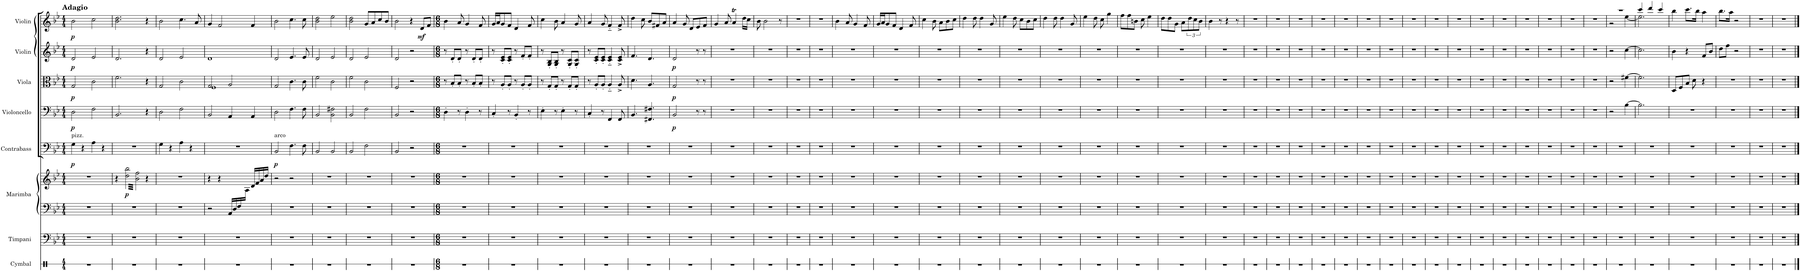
**kern	**kern	**kern	**kern	**dynam	**kern	**dynam	**kern	**dynam	**kern	**dynam	**kern	**dynam	**kern	**dynam
*part8	*part7	*part6	*part6	*part6	*part5	*part5	*part4	*part4	*part3	*part3	*part2	*part2	*part1	*part1
*staff9	*staff8	*staff7	*staff6	*staff6/7	*staff5	*staff5	*staff4	*staff4	*staff3	*staff3	*staff2	*staff2	*staff1	*staff1
*I"Cymbal	*I"Timpani	*I"Marimba	*	*	*I"Contrabass	*	*I"Violoncello	*	*I"Viola	*	*I"Violin	*	*I"Violin	*
*I'Cym.	*I'Timp.	*I'Mrm.	*	*	*I'Cb.	*	*I'Vc.	*	*I'Vla.	*	*I'Vln.	*	*I'Vln.	*
*stria1	*	*	*	*	*	*	*	*	*	*	*	*	*	*
*clefX	*clefF4	*clefF4	*clefG2	*	*clefF4	*	*clefF4	*	*clefC3	*	*clefG2	*	*clefG2	*
*	*	*	*	*	*Trd7c12	*	*	*	*	*	*	*	*	*
*k[]	*k[b-e-]	*k[b-e-]	*k[b-e-]	*	*k[b-e-]	*	*k[b-e-]	*	*k[b-e-]	*	*k[b-e-]	*	*k[b-e-]	*
*M4/4	*M4/4	*M4/4	*M4/4	*	*M4/4	*	*M4/4	*	*M4/4	*	*M4/4	*	*M4/4	*
=1	=1	=1	=1	=1	=1	=1	=1	=1	=1	=1	=1	=1	=1	=1
!	!	!	!	!	!	!	!	!	!	!	!	!	!LO:TX:a:B:t=Adagio	!
!	!	!	!	!	!LO:TX:a:t=pizz.	!	!	!	!	!	!	!	!	!
!	!	!	!	!	!	!LO:DY:b	!	!LO:DY:b	!	!LO:DY:b	!	!LO:DY:b	!	!LO:DY:b
1r	1r	1r	1r	.	4G\	p	2D\	p	2G/	p	2d/	p	2b-\	p
.	.	.	.	.	4r	.	.	.	.	.	.	.	.	.
.	.	.	.	.	4A\	.	2F\	.	2c\	.	2e-/	.	2cc\	.
.	.	.	.	.	4r	.	.	.	.	.	.	.	.	.
=2	=2	=2	=2	=2	=2	=2	=2	=2	=2	=2	=2	=2	=2	=2
1r	1r	1r	4r	.	1r	.	2.BB-/	.	2.f\	.	2.d/	.	2.b-\ 2.dd\	.
!	!	!	!	!LO:DY:b	!	!	!	!	!	!	!	!	!	!
*	*	*	*tremolo	*	*	*	*	*	*	*	*	*	*	*
.	.	.	64dd\ 64bb-\LLLL	p	.	.	.	.	.	.	.	.	.	.
.	.	.	64b-\ 64ff\	.	.	.	.	.	.	.	.	.	.	.
.	.	.	64dd\ 64bb-\	.	.	.	.	.	.	.	.	.	.	.
.	.	.	64b-\ 64ff\	.	.	.	.	.	.	.	.	.	.	.
.	.	.	64dd\ 64bb-\	.	.	.	.	.	.	.	.	.	.	.
.	.	.	64b-\ 64ff\	.	.	.	.	.	.	.	.	.	.	.
.	.	.	64dd\ 64bb-\	.	.	.	.	.	.	.	.	.	.	.
.	.	.	64b-\ 64ff\	.	.	.	.	.	.	.	.	.	.	.
.	.	.	64dd\ 64bb-\	.	.	.	.	.	.	.	.	.	.	.
.	.	.	64b-\ 64ff\	.	.	.	.	.	.	.	.	.	.	.
.	.	.	64dd\ 64bb-\	.	.	.	.	.	.	.	.	.	.	.
.	.	.	64b-\ 64ff\	.	.	.	.	.	.	.	.	.	.	.
.	.	.	64dd\ 64bb-\	.	.	.	.	.	.	.	.	.	.	.
.	.	.	64b-\ 64ff\	.	.	.	.	.	.	.	.	.	.	.
.	.	.	64dd\ 64bb-\	.	.	.	.	.	.	.	.	.	.	.
.	.	.	64b-\ 64ff\	.	.	.	.	.	.	.	.	.	.	.
.	.	.	64dd\ 64bb-\	.	.	.	.	.	.	.	.	.	.	.
.	.	.	64b-\ 64ff\	.	.	.	.	.	.	.	.	.	.	.
.	.	.	64dd\ 64bb-\	.	.	.	.	.	.	.	.	.	.	.
.	.	.	64b-\ 64ff\	.	.	.	.	.	.	.	.	.	.	.
.	.	.	64dd\ 64bb-\	.	.	.	.	.	.	.	.	.	.	.
.	.	.	64b-\ 64ff\	.	.	.	.	.	.	.	.	.	.	.
.	.	.	64dd\ 64bb-\	.	.	.	.	.	.	.	.	.	.	.
.	.	.	64b-\ 64ff\	.	.	.	.	.	.	.	.	.	.	.
.	.	.	64dd\ 64bb-\	.	.	.	.	.	.	.	.	.	.	.
.	.	.	64b-\ 64ff\	.	.	.	.	.	.	.	.	.	.	.
.	.	.	64dd\ 64bb-\	.	.	.	.	.	.	.	.	.	.	.
.	.	.	64b-\ 64ff\	.	.	.	.	.	.	.	.	.	.	.
.	.	.	64dd\ 64bb-\	.	.	.	.	.	.	.	.	.	.	.
.	.	.	64b-\ 64ff\	.	.	.	.	.	.	.	.	.	.	.
.	.	.	64dd\ 64bb-\	.	.	.	.	.	.	.	.	.	.	.
.	.	.	64b-\ 64ff\JJJJ	.	.	.	.	.	.	.	.	.	.	.
*	*	*	*Xtremolo	*	*	*	*	*	*	*	*	*	*	*
.	.	.	4r	.	.	.	4r	.	4r	.	4r	.	4r	.
.	.	.	.	.	.	.	.	.	.	.	.	.	.	.
.	.	.	.	.	.	.	.	.	.	.	.	.	.	.
.	.	.	.	.	.	.	.	.	.	.	.	.	.	.
.	.	.	.	.	.	.	.	.	.	.	.	.	.	.
.	.	.	.	.	.	.	.	.	.	.	.	.	.	.
.	.	.	.	.	.	.	.	.	.	.	.	.	.	.
.	.	.	.	.	.	.	.	.	.	.	.	.	.	.
.	.	.	.	.	.	.	.	.	.	.	.	.	.	.
.	.	.	.	.	.	.	.	.	.	.	.	.	.	.
.	.	.	.	.	.	.	.	.	.	.	.	.	.	.
.	.	.	.	.	.	.	.	.	.	.	.	.	.	.
.	.	.	.	.	.	.	.	.	.	.	.	.	.	.
.	.	.	.	.	.	.	.	.	.	.	.	.	.	.
.	.	.	.	.	.	.	.	.	.	.	.	.	.	.
.	.	.	.	.	.	.	.	.	.	.	.	.	.	.
=3	=3	=3	=3	=3	=3	=3	=3	=3	=3	=3	=3	=3	=3	=3
1r	1r	1r	1r	.	4G\	.	2D\	.	2G/	.	2d/	.	2b-\	.
.	.	.	.	.	4r	.	.	.	.	.	.	.	.	.
.	.	.	.	.	4A\	.	2F\	.	2c\	.	2e-/	.	4.cc\	.
.	.	.	.	.	4r	.	.	.	.	.	.	.	.	.
.	.	.	.	.	.	.	.	.	.	.	.	.	8a/	.
=4	=4	=4	=4	=4	=4	=4	=4	=4	=4	=4	=4	=4	=4	=4
*	*	*^	*	*	*	*	*	*	*^	*	*	*	*	*
1r	1r	2ryy	2r	4r	.	1r	.	2BB-/	.	2G/	1F	.	1d	.	4g/	.
.	.	.	.	4r	.	.	.	.	.	.	.	.	.	.	2f/	.
.	.	16AA/LL	2ryy	8.ryy	.	.	.	4AA/	.	2A/	.	.	.	.	.	.
.	.	16D/	.	.	.	.	.	.	.	.	.	.	.	.	.	.
.	.	16F/	.	.	.	.	.	.	.	.	.	.	.	.	.	.
.	.	4ryy	.	16A\JJ	.	.	.	.	.	.	.	.	.	.	.	.
.	.	.	.	16d/LL	.	.	.	4AA/	.	.	.	.	.	.	4f/	.
.	.	.	.	16f/	.	.	.	.	.	.	.	.	.	.	.	.
.	.	.	.	16a/	.	.	.	.	.	.	.	.	.	.	.	.
.	.	16ryy	.	16dd/JJ	.	.	.	.	.	.	.	.	.	.	.	.
*	*	*v	*v	*	*	*	*	*	*	*v	*v	*	*	*	*	*
=5	=5	=5	=5	=5	=5	=5	=5	=5	=5	=5	=5	=5	=5	=5
!	!	!	!	!	!LO:TX:a:t=arco	!	!	!	!	!	!	!	!	!
!	!	!	!	!	!	!LO:DY:b	!	!	!	!	!	!	!	!
1r	1r	1r	2r	.	2BB-/	p	2D\	.	2G/	.	2d/	.	2b-\	.
.	.	.	2r	.	4.F\	.	4.F\	.	4.c\	.	4.e-/	.	4.cc\	.
.	.	.	.	.	8F\	.	8F\	.	8c\	.	8e-/	.	8cc\	.
=6	=6	=6	=6	=6	=6	=6	=6	=6	=6	=6	=6	=6	=6	=6
1r	1r	1r	1r	.	2BB-/	.	2BB-/	.	2f\	.	2d/	.	2b-\ 2dd\	.
.	.	.	.	.	2BB-/	.	2BB-\ 2F#X\	.	2c\	.	2e-/	.	2ee-\	.
=7	=7	=7	=7	=7	=7	=7	=7	=7	=7	=7	=7	=7	=7	=7
1r	1r	1r	1r	.	2BB-/	.	2BB-/	.	2f\	.	2d/	.	2b-\ 2dd\	.
.	.	.	.	.	2F\	.	2F\	.	2c\	.	2e-/	.	8g/L	.
.	.	.	.	.	.	.	.	.	.	.	.	.	8a/	.
.	.	.	.	.	.	.	.	.	.	.	.	.	8cc/	.
.	.	.	.	.	.	.	.	.	.	.	.	.	8b-/J	.
=8	=8	=8	=8	=8	=8	=8	=8	=8	=8	=8	=8	=8	=8	=8
1r	1r	1r	1r	.	2BB-/	.	2BB-/	.	2F/	.	2d/	.	2b-\	.
.	.	.	.	.	2r	.	2r	.	2r	.	2r	.	4r	.
!	!	!	!	!	!	!	!	!	!	!	!	!	!	!LO:DY:b
.	.	.	.	.	.	.	.	.	.	.	.	.	8d/L	mf
.	.	.	.	.	.	.	.	.	.	.	.	.	8f/J	.
=9	=9	=9	=9	=9	=9	=9	=9	=9	=9	=9	=9	=9	=9	=9
*M6/8	*M6/8	*M6/8	*M6/8	*	*M6/8	*	*M6/8	*	*M6/8	*	*M6/8	*	*M6/8	*
2.r	2.r	2.r	2.r	.	2.r	.	4D'\	.	8r	.	8r	.	4b-\	.
.	.	.	.	.	.	.	.	.	8B-'/L	.	8d'/L	.	.	.
.	.	.	.	.	.	.	8r	.	8B-'/J	.	8d'/J	.	8a/	.
.	.	.	.	.	.	.	4D'\	.	8r	.	8r	.	4g/	.
.	.	.	.	.	.	.	.	.	8B-'/L	.	8d'/L	.	.	.
.	.	.	.	.	.	.	8r	.	8B-'/J	.	8d'/J	.	8f/	.
=10	=10	=10	=10	=10	=10	=10	=10	=10	=10	=10	=10	=10	=10	=10
2.r	2.r	2.r	2.r	.	2.r	.	4C'/	.	8r	.	8r	.	16g/LL	.
.	.	.	.	.	.	.	.	.	.	.	.	.	16a/J	.
.	.	.	.	.	.	.	.	.	8A'/L	.	8c/' 8e-/'L	.	8g/	.
.	.	.	.	.	.	.	8r	.	8A'/J	.	8c/' 8e-/'J	.	8f/J	.
.	.	.	.	.	.	.	4BB-'/	.	8r	.	8r	.	4d/	.
.	.	.	.	.	.	.	.	.	8A'/L	.	8f'/L	.	.	.
.	.	.	.	.	.	.	8r	.	8A'/J	.	8f'/J	.	8f/	.
=11	=11	=11	=11	=11	=11	=11	=11	=11	=11	=11	=11	=11	=11	=11
2.r	2.r	2.r	2.r	.	2.r	.	4E-'\	.	8r	.	8r	.	4cc\	.
.	.	.	.	.	.	.	.	.	8G'/L	.	8G/' 8B-/'L	.	.	.
.	.	.	.	.	.	.	8r	.	8G'/J	.	8G/' 8B-/'J	.	8b-\	.
.	.	.	.	.	.	.	4E-'\	.	8r	.	8r	.	4a/	.
.	.	.	.	.	.	.	.	.	8G'/L	.	8G/' 8c/'L	.	.	.
.	.	.	.	.	.	.	8r	.	8G'/J	.	8G/' 8c/'J	.	8g/	.
=12	=12	=12	=12	=12	=12	=12	=12	=12	=12	=12	=12	=12	=12	=12
2.r	2.r	2.r	2.r	.	2.r	.	4C'/	.	8r	.	8r	.	4a/	.
.	.	.	.	.	.	.	.	.	8A'/L	.	8c/' 8e-/'L	.	.	.
.	.	.	.	.	.	.	8r	.	8A'/J	.	8c/' 8e-/'J	.	8g/	.
.	.	.	.	.	.	.	4FF/	.	4A'~/	.	4c/'~ 4e-/'~	.	4f'~/	.
.	.	.	.	.	.	.	8FF/	.	8A^/	.	8c/^ 8e-/^	.	8f^/	.
=13	=13	=13	=13	=13	=13	=13	=13	=13	=13	=13	=13	=13	=13	=13
2.r	2.r	2.r	2.r	.	2.r	.	4.BB-/	.	4.d\	.	4.f/	.	4dd\	.
.	.	.	.	.	.	.	.	.	.	.	.	.	8cc\	.
.	.	.	.	.	.	.	4.FF#X/ 4.F#X/	.	4.A/	.	4.d/	.	8b-/L	.
.	.	.	.	.	.	.	.	.	.	.	.	.	8f#X/	.
.	.	.	.	.	.	.	.	.	.	.	.	.	8a/J	.
=14	=14	=14	=14	=14	=14	=14	=14	=14	=14	=14	=14	=14	=14	=14
!	!	!	!	!	!	!	!	!LO:DY:b	!	!LO:DY:b	!	!LO:DY:b	!	!
2.r	2.r	2.r	2.r	.	2.r	.	2BB-/	p	2G/	p	2d/	p	4a/	.
.	.	.	.	.	.	.	.	.	.	.	.	.	8g/	.
.	.	.	.	.	.	.	.	.	.	.	.	.	8d/L	.
.	.	.	.	.	.	.	8r	.	8r	.	8r	.	8e-/	.
.	.	.	.	.	.	.	8r	.	8r	.	8r	.	8f/J	.
=15	=15	=15	=15	=15	=15	=15	=15	=15	=15	=15	=15	=15	=15	=15
2.r	2.r	2.r	2.r	.	2.r	.	2.r	.	2.r	.	2.r	.	4g/	.
.	.	.	.	.	.	.	.	.	.	.	.	.	8a/	.
.	.	.	.	.	.	.	.	.	.	.	.	.	4at/	.
.	.	.	.	.	.	.	.	.	.	.	.	.	16dd\LL	.
.	.	.	.	.	.	.	.	.	.	.	.	.	16cc\JJ	.
=16	=16	=16	=16	=16	=16	=16	=16	=16	=16	=16	=16	=16	=16	=16
2.r	2.r	2.r	2.r	.	2.r	.	2.r	.	2.r	.	2.r	.	8b-\	.
.	.	.	.	.	.	.	.	.	.	.	.	.	2b-\	.
.	.	.	.	.	.	.	.	.	.	.	.	.	8r	.
=17	=17	=17	=17	=17	=17	=17	=17	=17	=17	=17	=17	=17	=17	=17
2.r	2.r	2.r	2.r	.	2.r	.	2.r	.	2.r	.	2.r	.	2.r	.
=18	=18	=18	=18	=18	=18	=18	=18	=18	=18	=18	=18	=18	=18	=18
2.r	2.r	2.r	2.r	.	2.r	.	2.r	.	2.r	.	2.r	.	2.r	.
=19	=19	=19	=19	=19	=19	=19	=19	=19	=19	=19	=19	=19	=19	=19
2.r	2.r	2.r	2.r	.	2.r	.	2.r	.	2.r	.	2.r	.	4b-\	.
.	.	.	.	.	.	.	.	.	.	.	.	.	8a/	.
.	.	.	.	.	.	.	.	.	.	.	.	.	4g/	.
.	.	.	.	.	.	.	.	.	.	.	.	.	8f/	.
=20	=20	=20	=20	=20	=20	=20	=20	=20	=20	=20	=20	=20	=20	=20
2.r	2.r	2.r	2.r	.	2.r	.	2.r	.	2.r	.	2.r	.	16g/LL	.
.	.	.	.	.	.	.	.	.	.	.	.	.	16a/J	.
.	.	.	.	.	.	.	.	.	.	.	.	.	8g/	.
.	.	.	.	.	.	.	.	.	.	.	.	.	8f/J	.
.	.	.	.	.	.	.	.	.	.	.	.	.	4d/	.
.	.	.	.	.	.	.	.	.	.	.	.	.	8f/	.
=21	=21	=21	=21	=21	=21	=21	=21	=21	=21	=21	=21	=21	=21	=21
2.r	2.r	2.r	2.r	.	2.r	.	2.r	.	2.r	.	2.r	.	4cc\	.
.	.	.	.	.	.	.	.	.	.	.	.	.	8b-\	.
.	.	.	.	.	.	.	.	.	.	.	.	.	8a\L	.
.	.	.	.	.	.	.	.	.	.	.	.	.	8b-\	.
.	.	.	.	.	.	.	.	.	.	.	.	.	8cc\J	.
=22	=22	=22	=22	=22	=22	=22	=22	=22	=22	=22	=22	=22	=22	=22
2.r	2.r	2.r	2.r	.	2.r	.	2.r	.	2.r	.	2.r	.	4dd\	.
.	.	.	.	.	.	.	.	.	.	.	.	.	8dd\	.
.	.	.	.	.	.	.	.	.	.	.	.	.	4dd\	.
.	.	.	.	.	.	.	.	.	.	.	.	.	8g/	.
=23	=23	=23	=23	=23	=23	=23	=23	=23	=23	=23	=23	=23	=23	=23
2.r	2.r	2.r	2.r	.	2.r	.	2.r	.	2.r	.	2.r	.	4ee-\	.
.	.	.	.	.	.	.	.	.	.	.	.	.	8dd\	.
.	.	.	.	.	.	.	.	.	.	.	.	.	8cc\L	.
.	.	.	.	.	.	.	.	.	.	.	.	.	8b-\	.
.	.	.	.	.	.	.	.	.	.	.	.	.	8cc\J	.
=24	=24	=24	=24	=24	=24	=24	=24	=24	=24	=24	=24	=24	=24	=24
2.r	2.r	2.r	2.r	.	2.r	.	2.r	.	2.r	.	2.r	.	4dd\	.
.	.	.	.	.	.	.	.	.	.	.	.	.	8dd\	.
.	.	.	.	.	.	.	.	.	.	.	.	.	4dd\	.
.	.	.	.	.	.	.	.	.	.	.	.	.	8g/	.
=25	=25	=25	=25	=25	=25	=25	=25	=25	=25	=25	=25	=25	=25	=25
2.r	2.r	2.r	2.r	.	2.r	.	2.r	.	2.r	.	2.r	.	4ee-\	.
.	.	.	.	.	.	.	.	.	.	.	.	.	8dd\	.
.	.	.	.	.	.	.	.	.	.	.	.	.	8cc\	.
.	.	.	.	.	.	.	.	.	.	.	.	.	4gg\	.
=26	=26	=26	=26	=26	=26	=26	=26	=26	=26	=26	=26	=26	=26	=26
2.r	2.r	2.r	2.r	.	2.r	.	2.r	.	2.r	.	2.r	.	8ff\L	.
.	.	.	.	.	.	.	.	.	.	.	.	.	8ff\	.
.	.	.	.	.	.	.	.	.	.	.	.	.	8bn\J	.
.	.	.	.	.	.	.	.	.	.	.	.	.	8cc\	.
.	.	.	.	.	.	.	.	.	.	.	.	.	4ee-\	.
=27	=27	=27	=27	=27	=27	=27	=27	=27	=27	=27	=27	=27	=27	=27
2.r	2.r	2.r	2.r	.	2.r	.	2.r	.	2.r	.	2.r	.	8dd\L	.
.	.	.	.	.	.	.	.	.	.	.	.	.	8dd\	.
.	.	.	.	.	.	.	.	.	.	.	.	.	8g\J	.
.	.	.	.	.	.	.	.	.	.	.	.	.	8a\L	.
.	.	.	.	.	.	.	.	.	.	.	.	.	12dd\	.
.	.	.	.	.	.	.	.	.	.	.	.	.	12cc\	.
.	.	.	.	.	.	.	.	.	.	.	.	.	12b-\J	.
=28	=28	=28	=28	=28	=28	=28	=28	=28	=28	=28	=28	=28	=28	=28
2.r	2.r	2.r	2.r	.	2.r	.	2.r	.	2.r	.	2.r	.	4b-\	.
.	.	.	.	.	.	.	.	.	.	.	.	.	8r	.
.	.	.	.	.	.	.	.	.	.	.	.	.	4r	.
.	.	.	.	.	.	.	.	.	.	.	.	.	8r	.
=29	=29	=29	=29	=29	=29	=29	=29	=29	=29	=29	=29	=29	=29	=29
2.r	2.r	2.r	2.r	.	2.r	.	2.r	.	2.r	.	2.r	.	2.r	.
=30	=30	=30	=30	=30	=30	=30	=30	=30	=30	=30	=30	=30	=30	=30
2.r	2.r	2.r	2.r	.	2.r	.	2.r	.	2.r	.	2.r	.	2.r	.
=31	=31	=31	=31	=31	=31	=31	=31	=31	=31	=31	=31	=31	=31	=31
2.r	2.r	2.r	2.r	.	2.r	.	2.r	.	2.r	.	2.r	.	2.r	.
=32	=32	=32	=32	=32	=32	=32	=32	=32	=32	=32	=32	=32	=32	=32
2.r	2.r	2.r	2.r	.	2.r	.	2.r	.	2.r	.	2.r	.	2.r	.
=33	=33	=33	=33	=33	=33	=33	=33	=33	=33	=33	=33	=33	=33	=33
2.r	2.r	2.r	2.r	.	2.r	.	2.r	.	2.r	.	2.r	.	2.r	.
=34	=34	=34	=34	=34	=34	=34	=34	=34	=34	=34	=34	=34	=34	=34
2.r	2.r	2.r	2.r	.	2.r	.	2.r	.	2.r	.	2.r	.	2.r	.
=35	=35	=35	=35	=35	=35	=35	=35	=35	=35	=35	=35	=35	=35	=35
2.r	2.r	2.r	2.r	.	2.r	.	2.r	.	2.r	.	2.r	.	2.r	.
=36	=36	=36	=36	=36	=36	=36	=36	=36	=36	=36	=36	=36	=36	=36
2.r	2.r	2.r	2.r	.	2.r	.	2.r	.	2.r	.	2.r	.	2.r	.
=37	=37	=37	=37	=37	=37	=37	=37	=37	=37	=37	=37	=37	=37	=37
2.r	2.r	2.r	2.r	.	2.r	.	2.r	.	2.r	.	2.r	.	2.r	.
=38	=38	=38	=38	=38	=38	=38	=38	=38	=38	=38	=38	=38	=38	=38
2.r	2.r	2.r	2.r	.	2.r	.	2.r	.	2.r	.	2.r	.	2.r	.
=39	=39	=39	=39	=39	=39	=39	=39	=39	=39	=39	=39	=39	=39	=39
2.r	2.r	2.r	2.r	.	2.r	.	2.r	.	2.r	.	2.r	.	2.r	.
=40	=40	=40	=40	=40	=40	=40	=40	=40	=40	=40	=40	=40	=40	=40
2.r	2.r	2.r	2.r	.	2.r	.	2.r	.	2.r	.	2.r	.	2.r	.
=41	=41	=41	=41	=41	=41	=41	=41	=41	=41	=41	=41	=41	=41	=41
2.r	2.r	2.r	2.r	.	2.r	.	2.r	.	2.r	.	2.r	.	2.r	.
=42	=42	=42	=42	=42	=42	=42	=42	=42	=42	=42	=42	=42	=42	=42
2.r	2.r	2.r	2.r	.	2.r	.	2.r	.	2.r	.	2.r	.	2.r	.
=43	=43	=43	=43	=43	=43	=43	=43	=43	=43	=43	=43	=43	=43	=43
2.r	2.r	2.r	2.r	.	2.r	.	2.r	.	2.r	.	2.r	.	2.r	.
=44	=44	=44	=44	=44	=44	=44	=44	=44	=44	=44	=44	=44	=44	=44
2.r	2.r	2.r	2.r	.	2.r	.	2.r	.	2.r	.	2.r	.	2.r	.
=45	=45	=45	=45	=45	=45	=45	=45	=45	=45	=45	=45	=45	=45	=45
*	*	*	*	*	*	*	*	*	*	*	*	*	*^	*
2.r	2.r	2.r	2.r	.	2.r	.	2r	.	2r	.	2r	.	2.r	2r	.
.	.	.	.	.	.	.	[4B-\	.	[4f#X\	.	[4cc\	.	.	[4ee-\	.
=46	=46	=46	=46	=46	=46	=46	=46	=46	=46	=46	=46	=46	=46	=46	=46
2.r	2.r	2.r	2.r	.	2.r	.	2.B-\]	.	2.f#\]	.	2.cc\]	.	4ccc/	2.ee-\]	.
.	.	.	.	.	.	.	.	.	.	.	.	.	4ddd/	.	.
.	.	.	.	.	.	.	.	.	.	.	.	.	4ccc/	.	.
*	*	*	*	*	*	*	*	*	*	*	*	*	*v	*v	*
=47	=47	=47	=47	=47	=47	=47	=47	=47	=47	=47	=47	=47	=47	=47
2.r	2.r	2.r	2.r	.	2.r	.	2.r	.	8D/L	.	4b-\	.	4bb-\	.
.	.	.	.	.	.	.	.	.	8F/	.	.	.	.	.
.	.	.	.	.	.	.	.	.	8B-/J	.	4r	.	8.ccc\L	.
.	.	.	.	.	.	.	.	.	8d\	.	.	.	.	.
.	.	.	.	.	.	.	.	.	.	.	.	.	16bb-\Jk	.
.	.	.	.	.	.	.	.	.	4r	.	8f/L	.	4aa\	.
.	.	.	.	.	.	.	.	.	.	.	8b-/J	.	.	.
=48	=48	=48	=48	=48	=48	=48	=48	=48	=48	=48	=48	=48	=48	=48
2.r	2.r	2.r	2.r	.	2.r	.	2.r	.	2.r	.	8dd\L	.	8.bb-\L	.
.	.	.	.	.	.	.	.	.	.	.	8ff\J	.	.	.
.	.	.	.	.	.	.	.	.	.	.	.	.	16aa\Jk	.
.	.	.	.	.	.	.	.	.	.	.	2r	.	2r	.
=49	=49	=49	=49	=49	=49	=49	=49	=49	=49	=49	=49	=49	=49	=49
2.r	2.r	2.r	2.r	.	2.r	.	2.r	.	2.r	.	2.r	.	2.r	.
=50	=50	=50	=50	=50	=50	=50	=50	=50	=50	=50	=50	=50	=50	=50
2.r	2.r	2.r	2.r	.	2.r	.	2.r	.	2.r	.	2.r	.	2.r	.
==	==	==	==	==	==	==	==	==	==	==	==	==	==	==
*-	*-	*-	*-	*-	*-	*-	*-	*-	*-	*-	*-	*-	*-	*-
